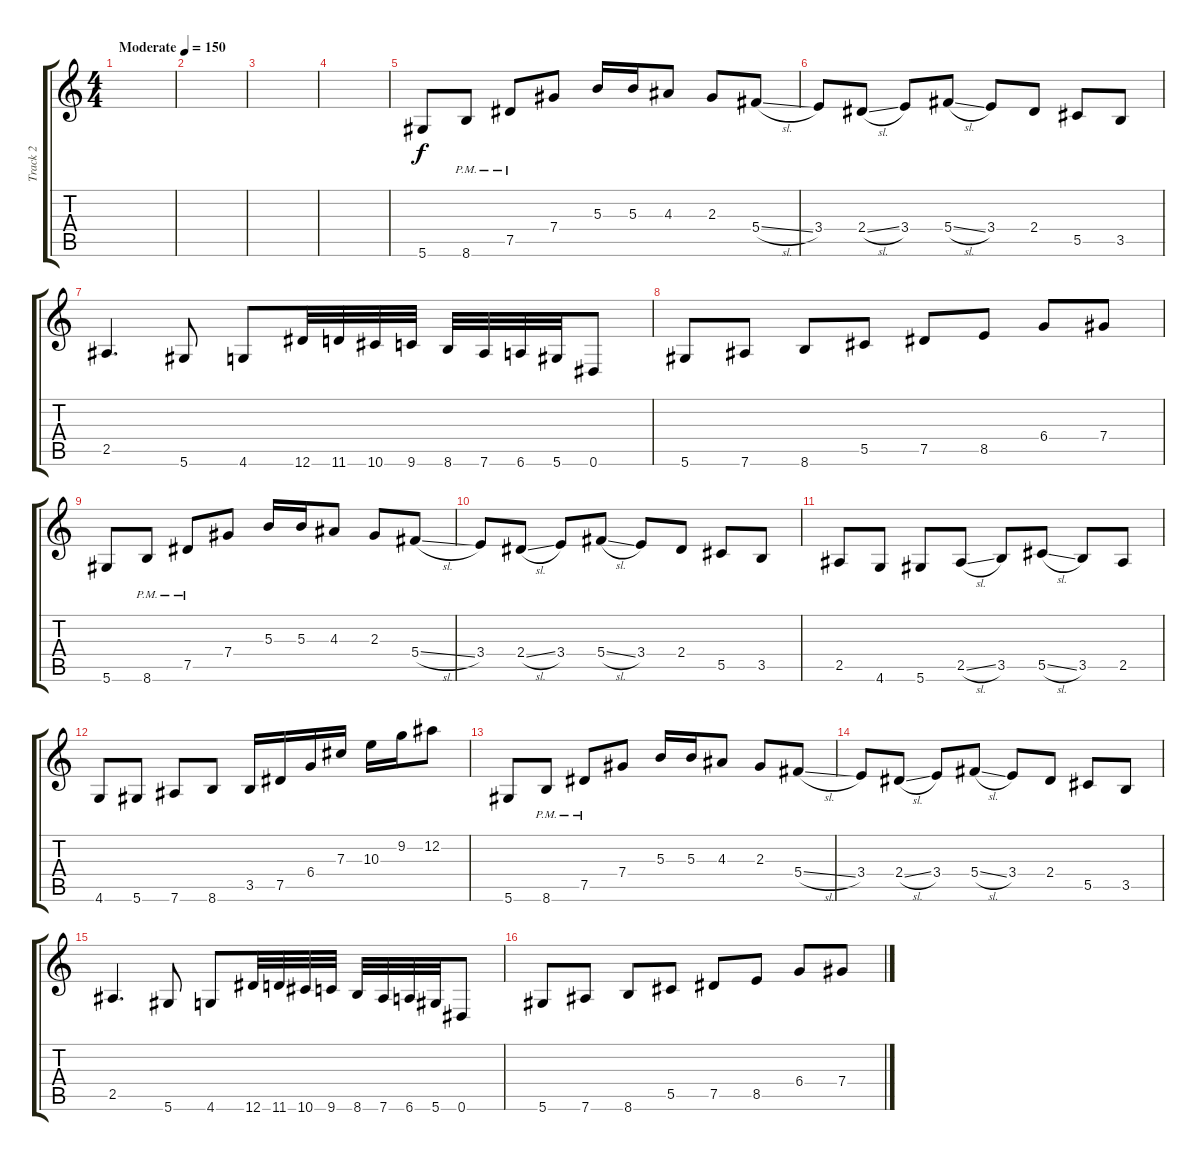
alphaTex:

\track ("Track 2" "Track 2") {instrument overdrivenguitar}
\staff {score tabs}
\tuning (Eb4 Bb3 Gb3 Db3 Ab2 Eb2) {hide}
\ts (4 4)
\tempo (150 "Moderate")
\clef g2
\ks c
|
|
|
|
5.6.8 8.6{pm}.8 7.5{pm}.8 7.4.8 5.3.16 5.3.16 4.3.8 2.3.8 5.4{sl}.8 |
3.4.8 2.4{sl}.8 3.4.8 5.4{sl}.8 3.4.8 2.4.8 5.5.8 3.5.8 |
2.5.4{d} 5.6.8 4.6.8 12.6.32 11.6.32 10.6.32 9.6.32 8.6.32 7.6.32 6.6.32 5.6.32 0.6.8 |
5.6.8 7.6.8 8.6.8 5.5.8 7.5.8 8.5.8 6.4.8 7.4.8 |
5.6.8 8.6{pm}.8 7.5{pm}.8 7.4.8 5.3.16 5.3.16 4.3.8 2.3.8 5.4{sl}.8 |
3.4.8 2.4{sl}.8 3.4.8 5.4{sl}.8 3.4.8 2.4.8 5.5.8 3.5.8 |
2.5.8 4.6.8 5.6.8 2.5{sl}.8 3.5.8 5.5{sl}.8 3.5.8 2.5.8 |
4.6.8 5.6.8 7.6.8 8.6.8 3.5.16 7.5.16 6.4.16 7.3.16 10.3.16 9.2.16 12.2.8 |
5.6.8 8.6{pm}.8 7.5{pm}.8 7.4.8 5.3.16 5.3.16 4.3.8 2.3.8 5.4{sl}.8 |
3.4.8 2.4{sl}.8 3.4.8 5.4{sl}.8 3.4.8 2.4.8 5.5.8 3.5.8 |
2.5.4{d} 5.6.8 4.6.8 12.6.32 11.6.32 10.6.32 9.6.32 8.6.32 7.6.32 6.6.32 5.6.32 0.6.8 |
5.6.8 7.6.8 8.6.8 5.5.8 7.5.8 8.5.8 6.4.8 7.4.8
